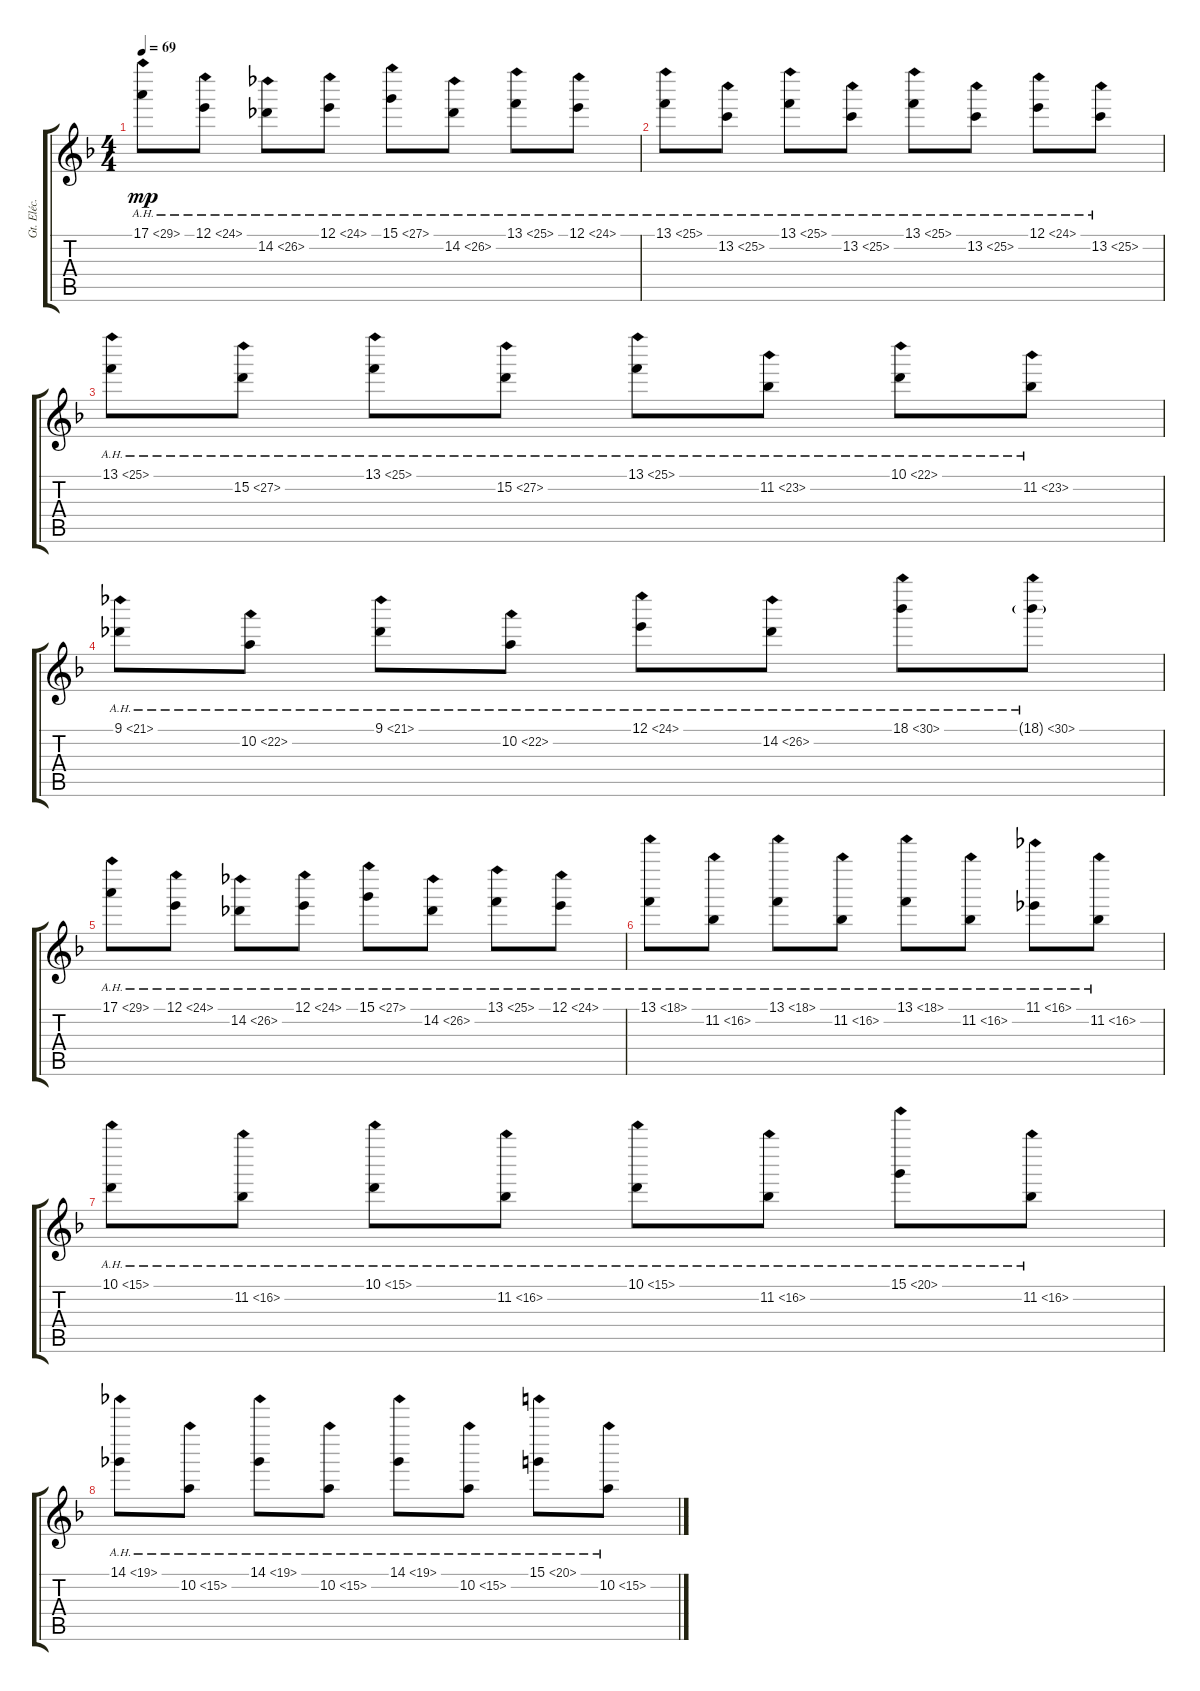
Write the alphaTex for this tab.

\track ("Gt. Eléc. Solista" "Gt. Eléc. ") {instrument electricguitarjazz}
\staff {score tabs}
\tuning (E4 B3 G3 D3 A2 E2) {hide}
\ts (4 4)
\tempo 69
\clef g2
\ks dminor
17.1{ah 12}.8{dy mp} 12.1{ah 12}.8 14.2{ah 12}.8 12.1{ah 12}.8 15.1{ah 12}.8 14.2{ah 12}.8 13.1{ah 12}.8 12.1{ah 12}.8 |
13.1{ah 12}.8 13.2{ah 12}.8 13.1{ah 12}.8 13.2{ah 12}.8 13.1{ah 12}.8 13.2{ah 12}.8 12.1{ah 12}.8 13.2{ah 12}.8 |
13.1{ah 12}.8 15.2{ah 12}.8 13.1{ah 12}.8 15.2{ah 12}.8 13.1{ah 12}.8 11.2{ah 12}.8 10.1{ah 12}.8 11.2{ah 12}.8 |
9.1{ah 12}.8 10.2{ah 12}.8 9.1{ah 12}.8 10.2{ah 12}.8 12.1{ah 12}.8 14.2{ah 12}.8 18.1{ah 12}.8 18.1{ah 12 g}.8 |
17.1{ah 12}.8 12.1{ah 12}.8 14.2{ah 12}.8 12.1{ah 12}.8 15.1{ah 12}.8 14.2{ah 12}.8 13.1{ah 12}.8 12.1{ah 12}.8 |
13.1{ah 5}.8 11.2{ah 5}.8 13.1{ah 5}.8 11.2{ah 5}.8 13.1{ah 5}.8 11.2{ah 5}.8 11.1{ah 5}.8 11.2{ah 5}.8 |
10.1{ah 5}.8 11.2{ah 5}.8 10.1{ah 5}.8 11.2{ah 5}.8 10.1{ah 5}.8 11.2{ah 5}.8 15.1{ah 5}.8 11.2{ah 5}.8 |
14.1{ah 5}.8 10.2{ah 5}.8 14.1{ah 5}.8 10.2{ah 5}.8 14.1{ah 5}.8 10.2{ah 5}.8 15.1{ah 5}.8 10.2{ah 5}.8
